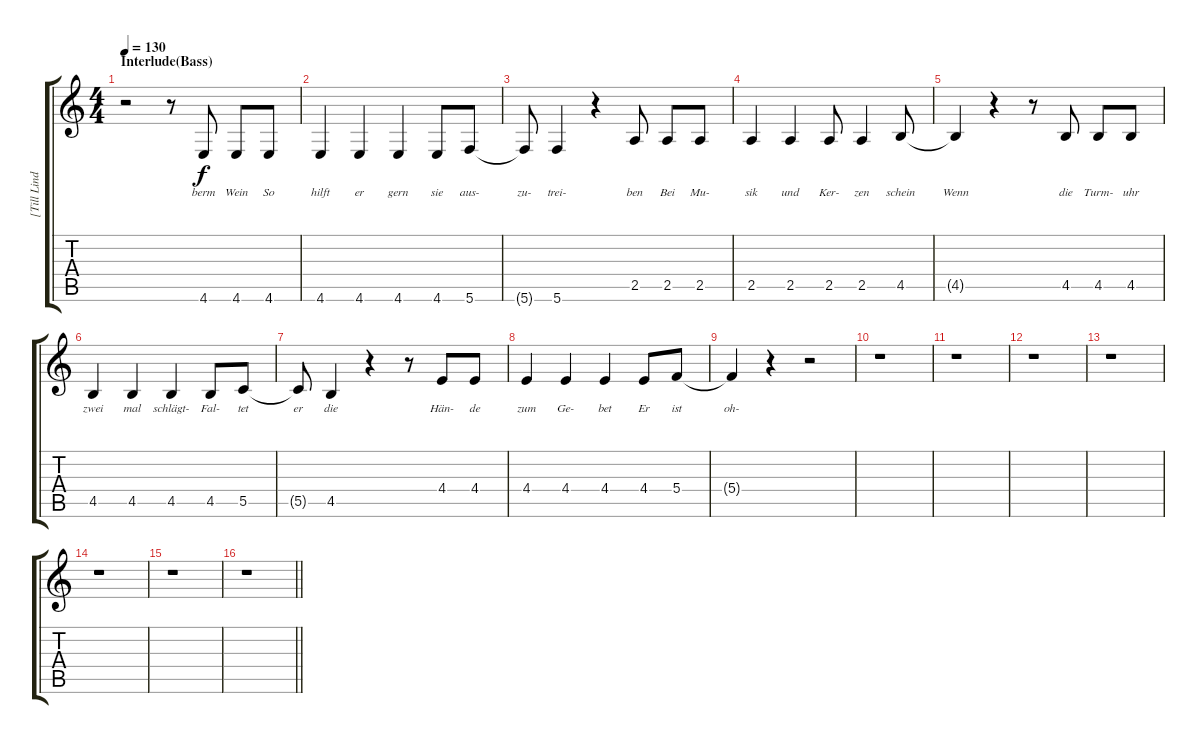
\track ("[Till Lindemann]  Singing" "[Till Lind") {instrument electricguitarclean}
\staff {score tabs}
\tuning (D4 A3 F3 C3 G2 C2) {hide}
\ts (4 4)
\section ("" "Interlude(Bass)")
\tempo 130
\clef g2
\ks c
r.2{dy f} r.8 4.6.8{lyrics (0 "berm") lyrics (1 "") lyrics (2 "") lyrics (3 "") lyrics (4 "")} 4.6.8{lyrics (0 "Wein") lyrics (1 "") lyrics (2 "") lyrics (3 "") lyrics (4 "")} 4.6.8{lyrics (0 "So") lyrics (1 "") lyrics (2 "") lyrics (3 "") lyrics (4 "")} |
4.6.4{lyrics (0 "hilft") lyrics (1 "") lyrics (2 "") lyrics (3 "") lyrics (4 "")} 4.6.4{lyrics (0 "er") lyrics (1 "") lyrics (2 "") lyrics (3 "") lyrics (4 "")} 4.6.4{lyrics (0 "gern") lyrics (1 "") lyrics (2 "") lyrics (3 "") lyrics (4 "")} 4.6.8{lyrics (0 "sie") lyrics (1 "") lyrics (2 "") lyrics (3 "") lyrics (4 "")} 5.6.8{lyrics (0 "aus-") lyrics (1 "") lyrics (2 "") lyrics (3 "") lyrics (4 "")} |
5.6{t}.8{lyrics (0 "zu-") lyrics (1 "") lyrics (2 "") lyrics (3 "") lyrics (4 "")} 5.6.4{lyrics (0 "trei-") lyrics (1 "") lyrics (2 "") lyrics (3 "") lyrics (4 "")} r.4 2.5.8{lyrics (0 "ben") lyrics (1 "") lyrics (2 "") lyrics (3 "") lyrics (4 "")} 2.5.8{lyrics (0 "Bei") lyrics (1 "") lyrics (2 "") lyrics (3 "") lyrics (4 "")} 2.5.8{lyrics (0 "Mu-") lyrics (1 "") lyrics (2 "") lyrics (3 "") lyrics (4 "")} |
2.5.4{lyrics (0 "sik") lyrics (1 "") lyrics (2 "") lyrics (3 "") lyrics (4 "")} 2.5.4{lyrics (0 "und") lyrics (1 "") lyrics (2 "") lyrics (3 "") lyrics (4 "")} 2.5.8{lyrics (0 "Ker-") lyrics (1 "") lyrics (2 "") lyrics (3 "") lyrics (4 "")} 2.5.4{lyrics (0 "zen") lyrics (1 "") lyrics (2 "") lyrics (3 "") lyrics (4 "")} 4.5.8{lyrics (0 "schein") lyrics (1 "") lyrics (2 "") lyrics (3 "") lyrics (4 "")} |
4.5{t}.4{lyrics (0 "Wenn") lyrics (1 "") lyrics (2 "") lyrics (3 "") lyrics (4 "")} r.4 r.8 4.5.8{lyrics (0 "die") lyrics (1 "") lyrics (2 "") lyrics (3 "") lyrics (4 "")} 4.5.8{lyrics (0 "Turm-") lyrics (1 "") lyrics (2 "") lyrics (3 "") lyrics (4 "")} 4.5.8{lyrics (0 "uhr") lyrics (1 "") lyrics (2 "") lyrics (3 "") lyrics (4 "")} |
4.5.4{lyrics (0 "zwei") lyrics (1 "") lyrics (2 "") lyrics (3 "") lyrics (4 "")} 4.5.4{lyrics (0 "mal") lyrics (1 "") lyrics (2 "") lyrics (3 "") lyrics (4 "")} 4.5.4{lyrics (0 "schlägt-") lyrics (1 "") lyrics (2 "") lyrics (3 "") lyrics (4 "")} 4.5.8{lyrics (0 "Fal-") lyrics (1 "") lyrics (2 "") lyrics (3 "") lyrics (4 "")} 5.5.8{lyrics (0 "tet") lyrics (1 "") lyrics (2 "") lyrics (3 "") lyrics (4 "")} |
5.5{t}.8{lyrics (0 "er") lyrics (1 "") lyrics (2 "") lyrics (3 "") lyrics (4 "")} 4.5.4{lyrics (0 "die") lyrics (1 "") lyrics (2 "") lyrics (3 "") lyrics (4 "")} r.4 r.8 4.4.8{lyrics (0 "Hän-") lyrics (1 "") lyrics (2 "") lyrics (3 "") lyrics (4 "")} 4.4.8{lyrics (0 "de") lyrics (1 "") lyrics (2 "") lyrics (3 "") lyrics (4 "")} |
4.4.4{lyrics (0 "zum") lyrics (1 "") lyrics (2 "") lyrics (3 "") lyrics (4 "")} 4.4.4{lyrics (0 "Ge-") lyrics (1 "") lyrics (2 "") lyrics (3 "") lyrics (4 "")} 4.4.4{lyrics (0 "bet") lyrics (1 "") lyrics (2 "") lyrics (3 "") lyrics (4 "")} 4.4.8{lyrics (0 "Er") lyrics (1 "") lyrics (2 "") lyrics (3 "") lyrics (4 "")} 5.4.8{lyrics (0 "ist") lyrics (1 "") lyrics (2 "") lyrics (3 "") lyrics (4 "")} |
5.4{t}.4{lyrics (0 "oh-") lyrics (1 "") lyrics (2 "") lyrics (3 "") lyrics (4 "")} r.4 r.2 |
r.1 |
r.1 |
r.1 |
r.1 |
r.1 |
r.1 |
\barLineRight lightlight
r.1
